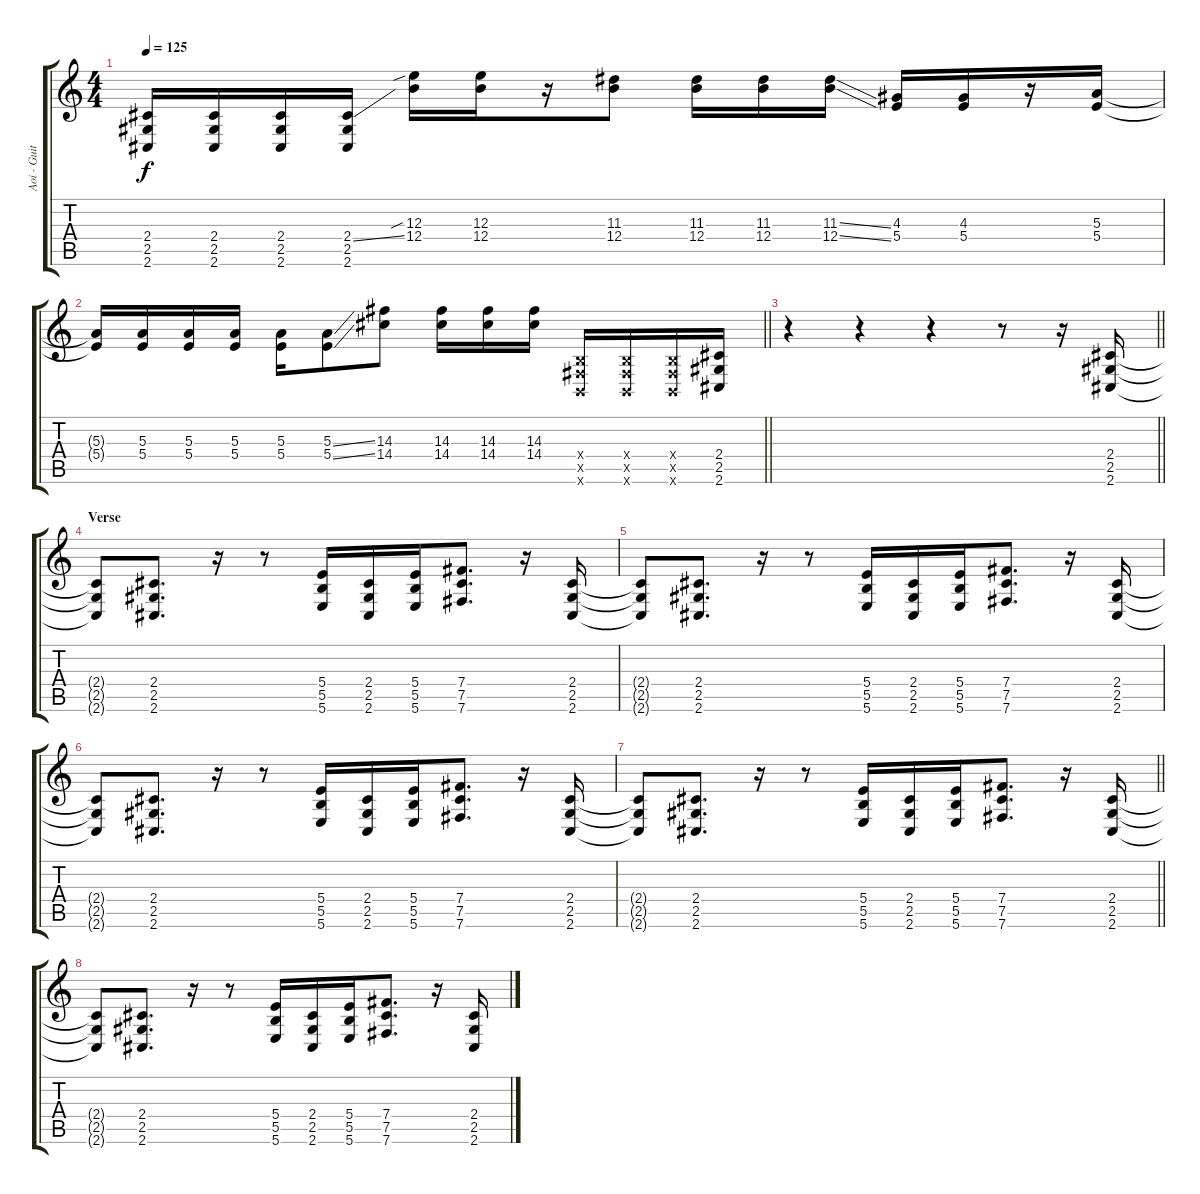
\track ("Aoi - Guitar 2" "Aoi - Guit") {instrument overdrivenguitar}
\staff {score tabs}
\tuning (Db4 Ab3 E3 B2 Gb2 B1) {hide}
\ts (4 4)
\tempo 125
\clef g2
\ks c
(2.4{t} 2.5{t} 2.6{t}).16{dy f} (2.4 2.5 2.6).16 (2.4 2.5 2.6).16 (2.4{ss} 2.5 2.6).16 (12.3{sib} 12.4).16 (12.3 12.4).16 r.16 (11.3 12.4).8 (11.3 12.4).16 (11.3 12.4).16 (11.3{ss} 12.4{ss}).16 (4.3 5.4).16 (4.3 5.4).16 r.16 (5.3 5.4).16 |
\barLineRight lightlight
(5.3{t} 5.4{t}).16 (5.3 5.4).16 (5.3 5.4).16 (5.3 5.4).16 (5.3 5.4).16 (5.3{ss} 5.4{ss}).8 (14.3 14.4).8 (14.3 14.4).16 (14.3 14.4).16 (14.3 14.4).16 (0.4{x} 0.5{x} 0.6{x}).16 (0.4{x} 0.5{x} 0.6{x}).16 (0.4{x} 0.5{x} 0.6{x}).16 (2.4 2.5 2.6).16 |
\section ("" "")
\barLineRight lightlight
r.4 r.4 r.4 r.8 r.16 (2.4 2.5 2.6).16 |
\section ("" "Verse")
(2.4{t} 2.5{t} 2.6{t}).8 (2.4 2.5 2.6).8{d} r.16 r.8 (5.4 5.5 5.6).16 (2.4 2.5 2.6).16 (5.4 5.5 5.6).16 (7.4 7.5 7.6).8{d} r.16 (2.4 2.5 2.6).16 |
(2.4{t} 2.5{t} 2.6{t}).8 (2.4 2.5 2.6).8{d} r.16 r.8 (5.4 5.5 5.6).16 (2.4 2.5 2.6).16 (5.4 5.5 5.6).16 (7.4 7.5 7.6).8{d} r.16 (2.4 2.5 2.6).16 |
(2.4{t} 2.5{t} 2.6{t}).8 (2.4 2.5 2.6).8{d} r.16 r.8 (5.4 5.5 5.6).16 (2.4 2.5 2.6).16 (5.4 5.5 5.6).16 (7.4 7.5 7.6).8{d} r.16 (2.4 2.5 2.6).16 |
\barLineRight lightlight
(2.4{t} 2.5{t} 2.6{t}).8 (2.4 2.5 2.6).8{d} r.16 r.8 (5.4 5.5 5.6).16 (2.4 2.5 2.6).16 (5.4 5.5 5.6).16 (7.4 7.5 7.6).8{d} r.16 (2.4 2.5 2.6).16 |
(2.4{t} 2.5{t} 2.6{t}).8 (2.4 2.5 2.6).8{d} r.16 r.8 (5.4 5.5 5.6).16 (2.4 2.5 2.6).16 (5.4 5.5 5.6).16 (7.4 7.5 7.6).8{d} r.16 (2.4 2.5 2.6).16
